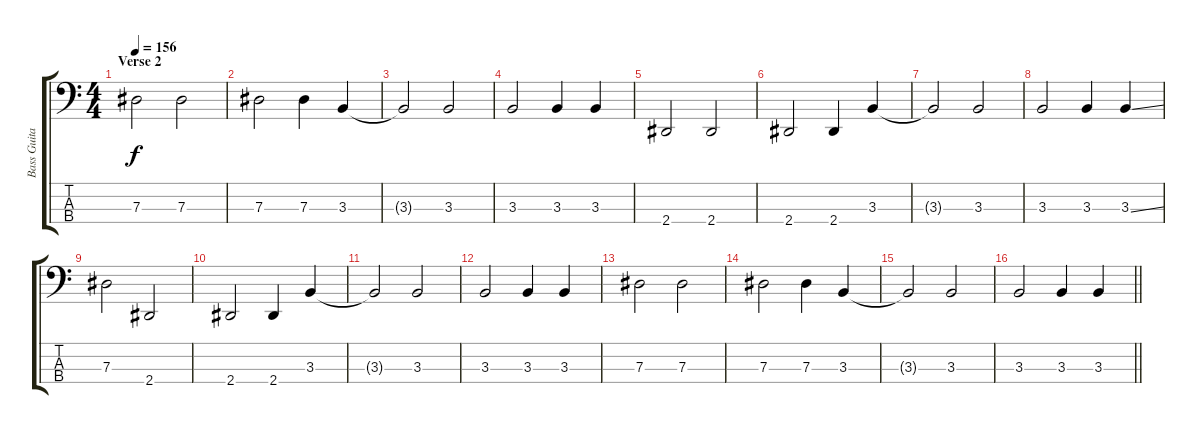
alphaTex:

\track ("Bass Guitar" "Bass Guita") {instrument electricbassfinger}
\staff {score tabs}
\tuning (Gb2 Db2 Ab1 Db1) {hide}
\ts (4 4)
\section ("" "Verse 2")
\tempo 156
\clef f4
\ks c
7.3.2{dy f} 7.3.2 |
7.3.2 7.3.4 3.3.4 |
3.3{t}.2 3.3.2 |
3.3.2 3.3.4 3.3.4 |
2.4.2 2.4.2 |
2.4.2 2.4.4 3.3.4 |
3.3{t}.2 3.3.2 |
3.3.2 3.3.4 3.3{ss}.4 |
7.3.2 2.4.2 |
2.4.2 2.4.4 3.3.4 |
3.3{t}.2 3.3.2 |
3.3.2 3.3.4 3.3.4 |
7.3.2 7.3.2 |
7.3.2 7.3.4 3.3.4 |
3.3{t}.2 3.3.2 |
\barLineRight lightlight
3.3.2 3.3.4 3.3.4
